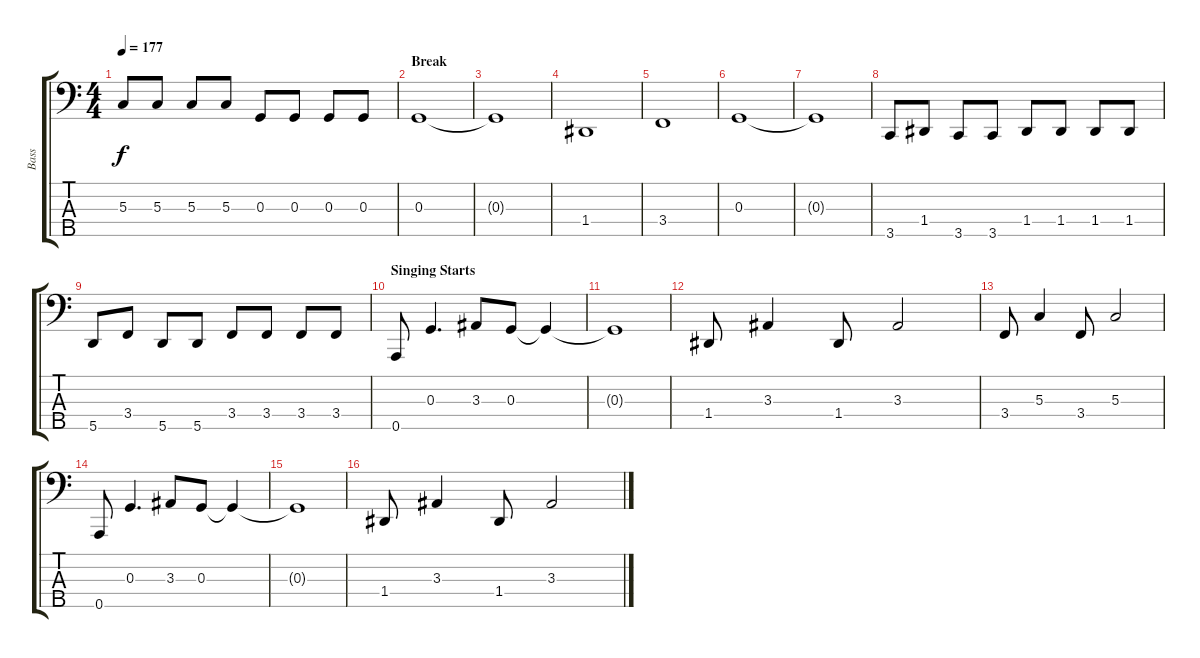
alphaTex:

\track ("Bass" "Bass") {instrument electricbasspick}
\staff {score tabs}
\tuning (F2 C2 G1 D1 A0) {hide}
\ts (4 4)
\tempo 177
\clef f4
\ks c
5.3.8{dy f} 5.3.8 5.3.8 5.3.8 0.3.8 0.3.8 0.3.8 0.3.8 |
\section ("" "Break")
0.3.1 |
0.3{t}.1 |
1.4.1 |
3.4.1 |
0.3.1 |
0.3{t}.1 |
3.5.8 1.4.8 3.5.8 3.5.8 1.4.8 1.4.8 1.4.8 1.4.8 |
5.5.8 3.4.8 5.5.8 5.5.8 3.4.8 3.4.8 3.4.8 3.4.8 |
\section ("" "Singing Starts")
0.5.8 0.3.4{d} 3.3.8 0.3.8 0.3{t}.4 |
0.3{t}.1 |
1.4.8 3.3.4 1.4.8 3.3.2 |
3.4.8 5.3.4 3.4.8 5.3.2 |
0.5.8 0.3.4{d} 3.3.8 0.3.8 0.3{t}.4 |
0.3{t}.1 |
1.4.8 3.3.4 1.4.8 3.3.2
